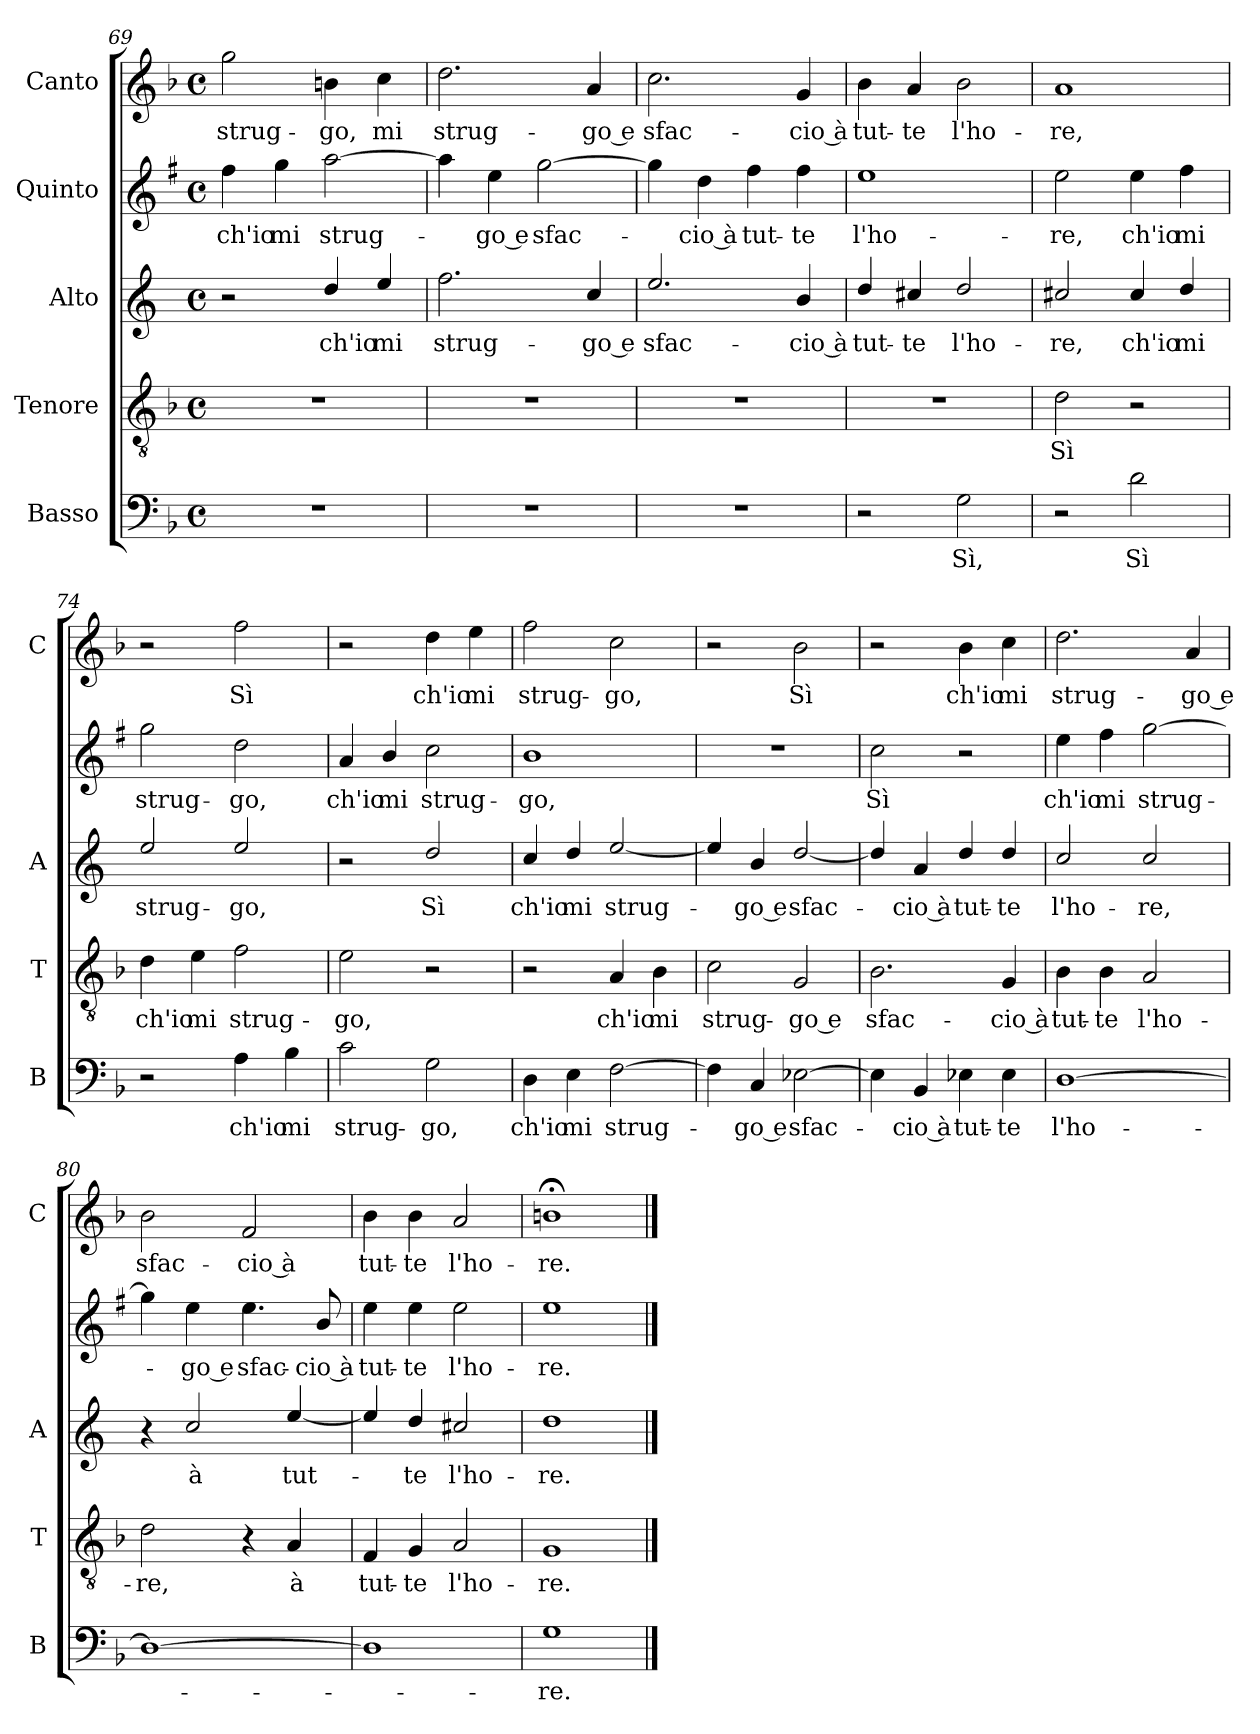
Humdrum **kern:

**kern	**text	**kern	**text	**kern	**text	**kern	**text	**kern	**text
*part5	*part5	*part4	*part4	*part3	*part3	*part2	*part2	*part1	*part1
*staff5	*staff5	*staff4	*staff4	*staff3	*staff3	*staff2	*staff2	*staff1	*staff1
*I"Basso	*	*I"Tenore	*	*I"Alto	*	*I"Quinto	*	*I"Canto	*
*I'B	*	*I'T	*	*I'A	*	*	*	*I'C	*
*clefF4	*	*clefGv2	*	*clefG2	*	*clefG2	*	*clefG2	*
*	*	*	*	*ITrd4c7	*	*ITrd1c2	*	*	*
*k[b-]	*	*k[b-]	*	*k[b-]	*	*k[b-]	*	*k[b-]	*
*F:	*	*F:	*	*F:	*	*F:	*	*F:	*
*M4/4	*	*M4/4	*	*M4/4	*	*M4/4	*	*M4/4	*
*met(c)	*	*met(c)	*	*met(c)	*	*met(c)	*	*met(c)	*
=69	=69	=69	=69	=69	=69	=69	=69	=69	=69
!	!	!	!	!	!	!	!LO:LY:b	!	!LO:LY:b
1r	.	1r	.	2r	.	4ee\	ch'io	2gg\	strug-
!	!	!	!	!	!	!	!LO:LY:b	!	!
.	.	.	.	.	.	4ff\	mi	.	.
!	!	!	!	!	!LO:LY:b	!	!LO:LY:b	!	!LO:LY:b
.	.	.	.	4g/	ch'io	[2gg\	strug-	4bn\	-go,
!	!	!	!	!	!LO:LY:b	!	!	!	!LO:LY:b
.	.	.	.	4a/	mi	.	.	4cc\	mi
!!LO:LB:g=z
=70	=70	=70	=70	=70	=70	=70	=70	=70	=70
!	!	!	!	!	!LO:LY:b	!	!	!	!LO:LY:b
1r	.	1r	.	2.b-\	strug-	4gg\]	.	2.dd\	strug-
!	!	!	!	!	!	!	!LO:LY:b	!	!
.	.	.	.	.	.	4dd\	-go e	.	.
!	!	!	!	!	!	!	!LO:LY:b	!	!
.	.	.	.	.	.	[2ff\	sfac-	.	.
!	!	!	!	!	!LO:LY:b	!	!	!	!LO:LY:b
.	.	.	.	4f/	-go e	.	.	4a/	-go e
=71	=71	=71	=71	=71	=71	=71	=71	=71	=71
!	!	!	!	!	!LO:LY:b	!	!	!	!LO:LY:b
1r	.	1r	.	2.a/	sfac-	4ff\]	.	2.cc\	sfac-
!	!	!	!	!	!	!	!LO:LY:b	!	!
.	.	.	.	.	.	4cc\	-cio à	.	.
!	!	!	!	!	!	!	!LO:LY:b	!	!
.	.	.	.	.	.	4ee\	tut-	.	.
!	!	!	!	!	!LO:LY:b	!	!LO:LY:b	!	!LO:LY:b
.	.	.	.	4e/	-cio à	4ee\	-te	4g/	-cio à
=72	=72	=72	=72	=72	=72	=72	=72	=72	=72
!	!	!	!	!	!LO:LY:b	!	!LO:LY:b	!	!LO:LY:b
2r	.	1r	.	4g/	tut-	1dd	l'ho-	4b-\	tut-
!	!	!	!	!	!LO:LY:b	!	!	!	!LO:LY:b
.	.	.	.	4f#X/	-te	.	.	4a/	-te
!	!LO:LY:b	!	!	!	!LO:LY:b	!	!	!	!LO:LY:b
2G\	Sì,	.	.	2g/	l'ho-	.	.	2b-\	l'ho-
=73	=73	=73	=73	=73	=73	=73	=73	=73	=73
!	!	!	!LO:LY:b	!	!LO:LY:b	!	!LO:LY:b	!	!LO:LY:b
2r	.	2d\	Sì	2f#X/	-re,	2dd\	-re,	1a	-re,
!	!LO:LY:b	!	!	!	!LO:LY:b	!	!LO:LY:b	!	!
2d\	Sì	2r	.	4f#/	ch'io	4dd\	ch'io	.	.
!	!	!	!	!	!LO:LY:b	!	!LO:LY:b	!	!
.	.	.	.	4g/	mi	4ee\	mi	.	.
=74	=74	=74	=74	=74	=74	=74	=74	=74	=74
!	!	!	!LO:LY:b	!	!LO:LY:b	!	!LO:LY:b	!	!
2r	.	4d\	ch'io	2a/	strug-	2ff\	strug-	2r	.
!	!	!	!LO:LY:b	!	!	!	!	!	!
.	.	4e\	mi	.	.	.	.	.	.
!	!LO:LY:b	!	!LO:LY:b	!	!LO:LY:b	!	!LO:LY:b	!	!LO:LY:b
4A\	ch'io	2f\	strug-	2a/	-go,	2cc\	-go,	2ff\	Sì
!	!LO:LY:b	!	!	!	!	!	!	!	!
4B-\	mi	.	.	.	.	.	.	.	.
=75	=75	=75	=75	=75	=75	=75	=75	=75	=75
!	!LO:LY:b	!	!LO:LY:b	!	!	!	!LO:LY:b	!	!
2c\	strug-	2e\	-go,	2r	.	4g/	ch'io	2r	.
!	!	!	!	!	!	!	!LO:LY:b	!	!
.	.	.	.	.	.	4a/	mi	.	.
!	!LO:LY:b	!	!	!	!LO:LY:b	!	!LO:LY:b	!	!LO:LY:b
2G\	-go,	2r	.	2g/	Sì	2b-\	strug-	4dd\	ch'io
!	!	!	!	!	!	!	!	!	!LO:LY:b
.	.	.	.	.	.	.	.	4ee\	mi
=76	=76	=76	=76	=76	=76	=76	=76	=76	=76
!	!LO:LY:b	!	!	!	!LO:LY:b	!	!LO:LY:b	!	!LO:LY:b
4D\	ch'io	2r	.	4f/	ch'io	1a	-go,	2ff\	strug-
!	!LO:LY:b	!	!	!	!LO:LY:b	!	!	!	!
4E\	mi	.	.	4g/	mi	.	.	.	.
!	!LO:LY:b	!	!LO:LY:b	!	!LO:LY:b	!	!	!	!LO:LY:b
[2F\	strug-	4A/	ch'io	[2a/	strug-	.	.	2cc\	-go,
!	!	!	!LO:LY:b	!	!	!	!	!	!
.	.	4B-\	mi	.	.	.	.	.	.
!!LO:LB:g=z
=77	=77	=77	=77	=77	=77	=77	=77	=77	=77
!	!	!	!LO:LY:b	!	!	!	!	!	!
4F\]	.	2c\	strug-	4a/]	.	1r	.	2r	.
!	!LO:LY:b	!	!	!	!LO:LY:b	!	!	!	!
4C/	-go e	.	.	4e/	-go e	.	.	.	.
!	!LO:LY:b	!	!LO:LY:b	!	!LO:LY:b	!	!	!	!LO:LY:b
[2E-X\	sfac-	2G/	-go e	[2g/	sfac-	.	.	2b-\	Sì
=78	=78	=78	=78	=78	=78	=78	=78	=78	=78
!	!	!	!LO:LY:b	!	!	!	!LO:LY:b	!	!
4E-\]	.	2.B-\	sfac-	4g/]	.	2b-\	Sì	2r	.
!	!LO:LY:b	!	!	!	!LO:LY:b	!	!	!	!
4BB-/	-cio à	.	.	4d/	-cio à	.	.	.	.
!	!LO:LY:b	!	!	!	!LO:LY:b	!	!	!	!LO:LY:b
4E-X\	tut-	.	.	4g/	tut-	2r	.	4b-\	ch'io
!	!LO:LY:b	!	!LO:LY:b	!	!LO:LY:b	!	!	!	!LO:LY:b
4E-\	-te	4G/	-cio à	4g/	-te	.	.	4cc\	mi
=79	=79	=79	=79	=79	=79	=79	=79	=79	=79
!	!LO:LY:b	!	!LO:LY:b	!	!LO:LY:b	!	!LO:LY:b	!	!LO:LY:b
[1D	l'ho-	4B-\	tut-	2f/	l'ho-	4dd\	ch'io	2.dd\	strug-
!	!	!	!LO:LY:b	!	!	!	!LO:LY:b	!	!
.	.	4B-\	-te	.	.	4ee\	mi	.	.
!	!	!	!LO:LY:b	!	!LO:LY:b	!	!LO:LY:b	!	!
.	.	2A/	l'ho-	2f/	-re,	[2ff\	strug-	.	.
!	!	!	!	!	!	!	!	!	!LO:LY:b
.	.	.	.	.	.	.	.	4a/	-go e
=80	=80	=80	=80	=80	=80	=80	=80	=80	=80
!	!	!	!LO:LY:b	!	!	!	!	!	!LO:LY:b
1D_	.	2d\	-re,	4r	.	4ff\]	.	2b-\	sfac-
!	!	!	!	!	!LO:LY:b	!	!LO:LY:b	!	!
.	.	.	.	2f/	à	4dd\	-go e	.	.
!	!	!	!	!	!	!	!LO:LY:b	!	!LO:LY:b
.	.	4r	.	.	.	4.dd\	sfac-	2f/	-cio à
!	!	!	!LO:LY:b	!	!LO:LY:b	!	!	!	!
.	.	4A/	à	[4a/	tut-	.	.	.	.
!	!	!	!	!	!	!	!LO:LY:b	!	!
.	.	.	.	.	.	8a/	-cio à	.	.
=81	=81	=81	=81	=81	=81	=81	=81	=81	=81
!	!	!	!LO:LY:b	!	!	!	!LO:LY:b	!	!LO:LY:b
1D]	.	4F/	tut-	4a/]	.	4dd\	tut-	4b-\	tut-
!	!	!	!LO:LY:b	!	!LO:LY:b	!	!LO:LY:b	!	!LO:LY:b
.	.	4G/	-te	4g/	-te	4dd\	-te	4b-\	-te
!	!	!	!LO:LY:b	!	!LO:LY:b	!	!LO:LY:b	!	!LO:LY:b
.	.	2A/	l'ho-	2f#X/	l'ho-	2dd\	l'ho-	2a/	l'ho-
=82	=82	=82	=82	=82	=82	=82	=82	=82	=82
!	!LO:LY:b	!	!LO:LY:b	!	!LO:LY:b	!	!LO:LY:b	!	!LO:LY:b
1G	-re.	1G	-re.	1g	-re.	1dd	-re.	1bn;<	-re.
==	==	==	==	==	==	==	==	==	==
*-	*-	*-	*-	*-	*-	*-	*-	*-	*-
